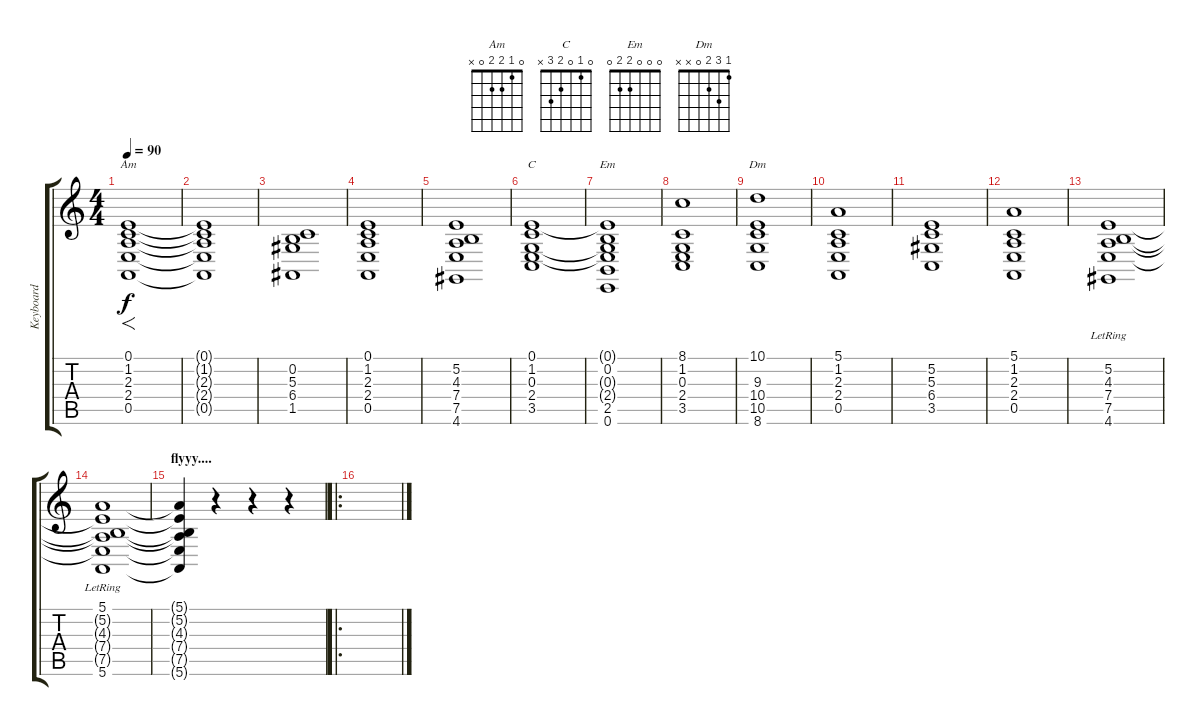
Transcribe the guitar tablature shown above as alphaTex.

\track ("Keyboard" "Keyboard") {instrument stringensemble1}
\staff {score tabs}
\tuning (E4 B3 G3 D3 A2 E2) {hide}
\chord ("Am" 0 1 2 2 0 x)
\chord ("C" 0 1 0 2 3 x)
\chord ("Em" 0 0 0 2 2 0)
\chord ("Dm" 1 3 2 0 x x)
\ts (4 4)
\tempo 90
\clef g2
\ks c
(0.1 1.2 2.3 2.4 0.5).1{f ch "Am" dy f instrument stringensemble1} |
(0.1{t} 1.2{t} 2.3{t} 2.4{t} 0.5{t}).1 |
(0.2 5.3 6.4 1.5).1 |
(0.1 1.2 2.3 2.4 0.5).1 |
(5.2 4.3 7.4 7.5 4.6).1 |
(0.1 1.2 0.3 2.4 3.5).1{ch "C"} |
(0.1{t} 0.2 0.3{t} 2.4{t} 2.5 0.6).1{ch "Em"} |
(8.1 1.2 0.3 2.4 3.5).1 |
(10.1 9.3 10.4 10.5 8.6).1{ch "Dm"} |
(5.1 1.2 2.3 2.4 0.5).1 |
(5.2 5.3 6.4 3.5).1 |
(5.1 1.2 2.3 2.4 0.5).1 |
(5.2{lr} 4.3{lr} 7.4 7.5 4.6).1 |
(5.1{lr} 5.2{t} 4.3{t} 7.4{t} 7.5{t} 5.6{lr}).1 |
\section ("" "flyyy....")
(5.1{t} 5.2{t} 4.3{t} 7.4{t} 7.5{t} 5.6{t}).4 r.4 r.4 r.4 |
\ro
